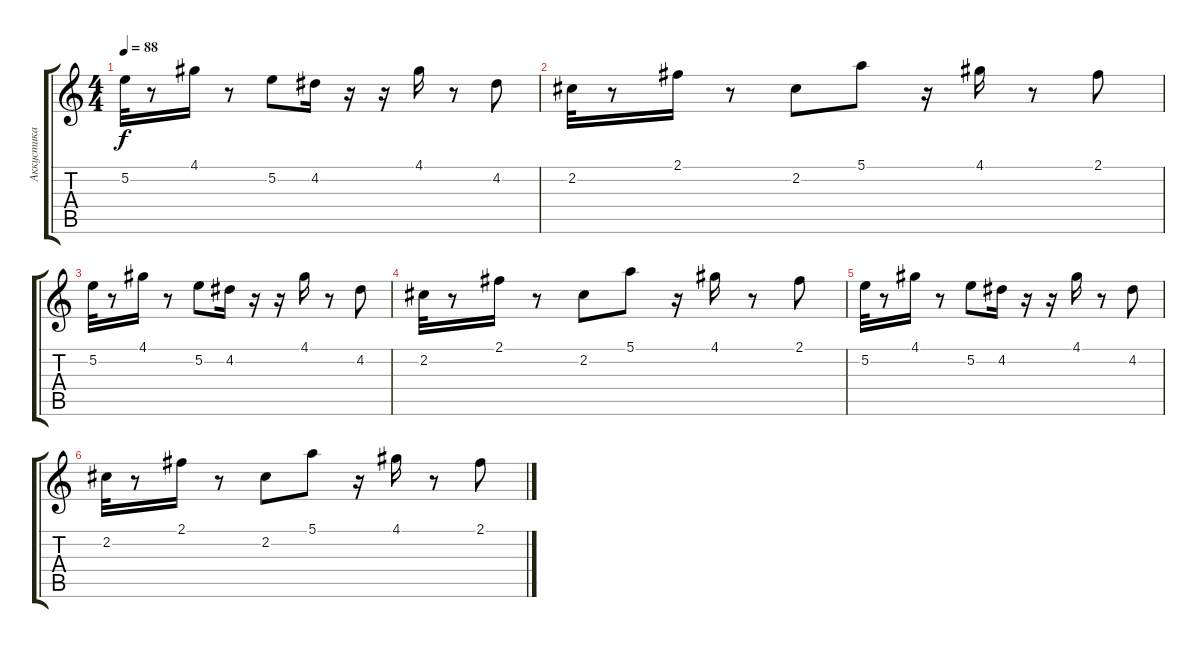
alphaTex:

\track ("Аккустика" "Аккустика") {instrument acousticguitarsteel}
\staff {score tabs}
\tuning (E4 B3 G3 D3 A2 E2) {hide}
\ts (4 4)
\tempo 88
\clef g2
\ks c
5.2.32{dy f} r.8 4.1.16 r.8 5.2.8 4.2.16 r.16 r.16 4.1.16 r.8 4.2.8 |
2.2.32 r.8 2.1.16 r.8 2.2.8 5.1.8 r.16 4.1.16 r.8 2.1.8 |
5.2.32 r.8 4.1.16 r.8 5.2.8 4.2.16 r.16 r.16 4.1.16 r.8 4.2.8 |
2.2.32 r.8 2.1.16 r.8 2.2.8 5.1.8 r.16 4.1.16 r.8 2.1.8 |
5.2.32 r.8 4.1.16 r.8 5.2.8 4.2.16 r.16 r.16 4.1.16 r.8 4.2.8 |
2.2.32 r.8 2.1.16 r.8 2.2.8 5.1.8 r.16 4.1.16 r.8 2.1.8
